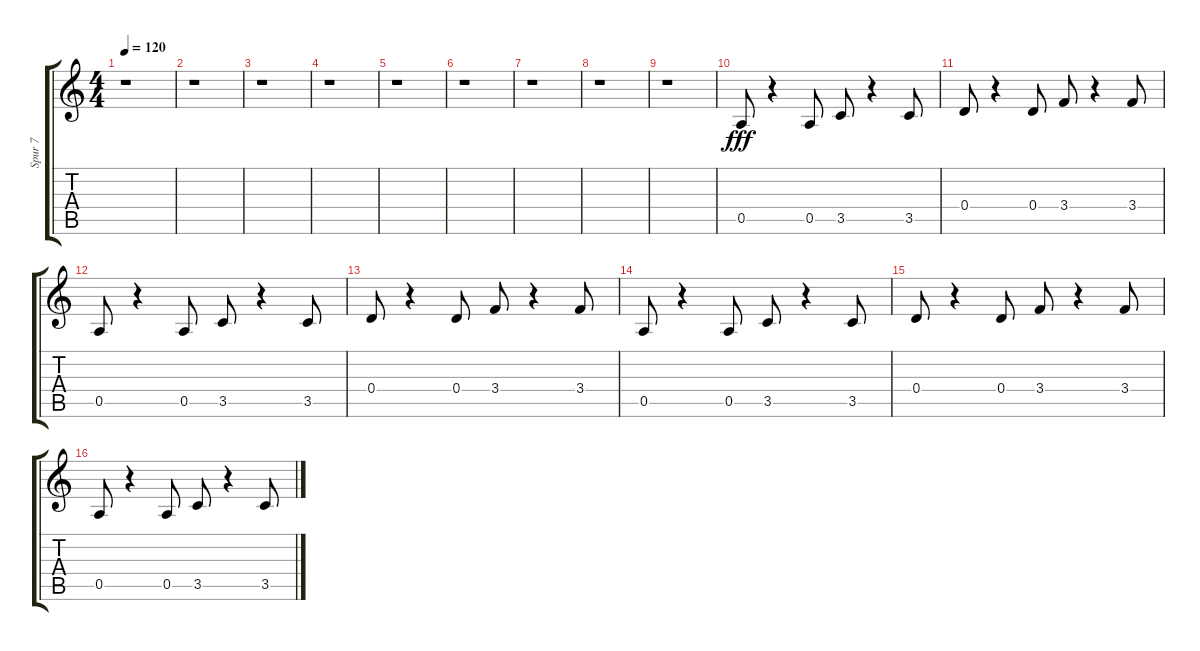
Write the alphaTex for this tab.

\track ("Spur 7" "Spur 7") {instrument fretlessbass}
\staff {score tabs}
\tuning (E4 B3 G3 D3 A2 E2) {hide}
\ts (4 4)
\tempo 120
\clef g2
\ks c
r.1{dy fff instrument fretlessbass} |
r.1 |
r.1 |
r.1 |
r.1 |
r.1 |
r.1 |
r.1 |
r.1 |
0.5.8 r.4 0.5.8 3.5.8 r.4 3.5.8 |
0.4.8 r.4 0.4.8 3.4.8 r.4 3.4.8 |
0.5.8 r.4 0.5.8 3.5.8 r.4 3.5.8 |
0.4.8 r.4 0.4.8 3.4.8 r.4 3.4.8 |
0.5.8 r.4 0.5.8 3.5.8 r.4 3.5.8 |
0.4.8 r.4 0.4.8 3.4.8 r.4 3.4.8 |
0.5.8 r.4 0.5.8 3.5.8 r.4 3.5.8
